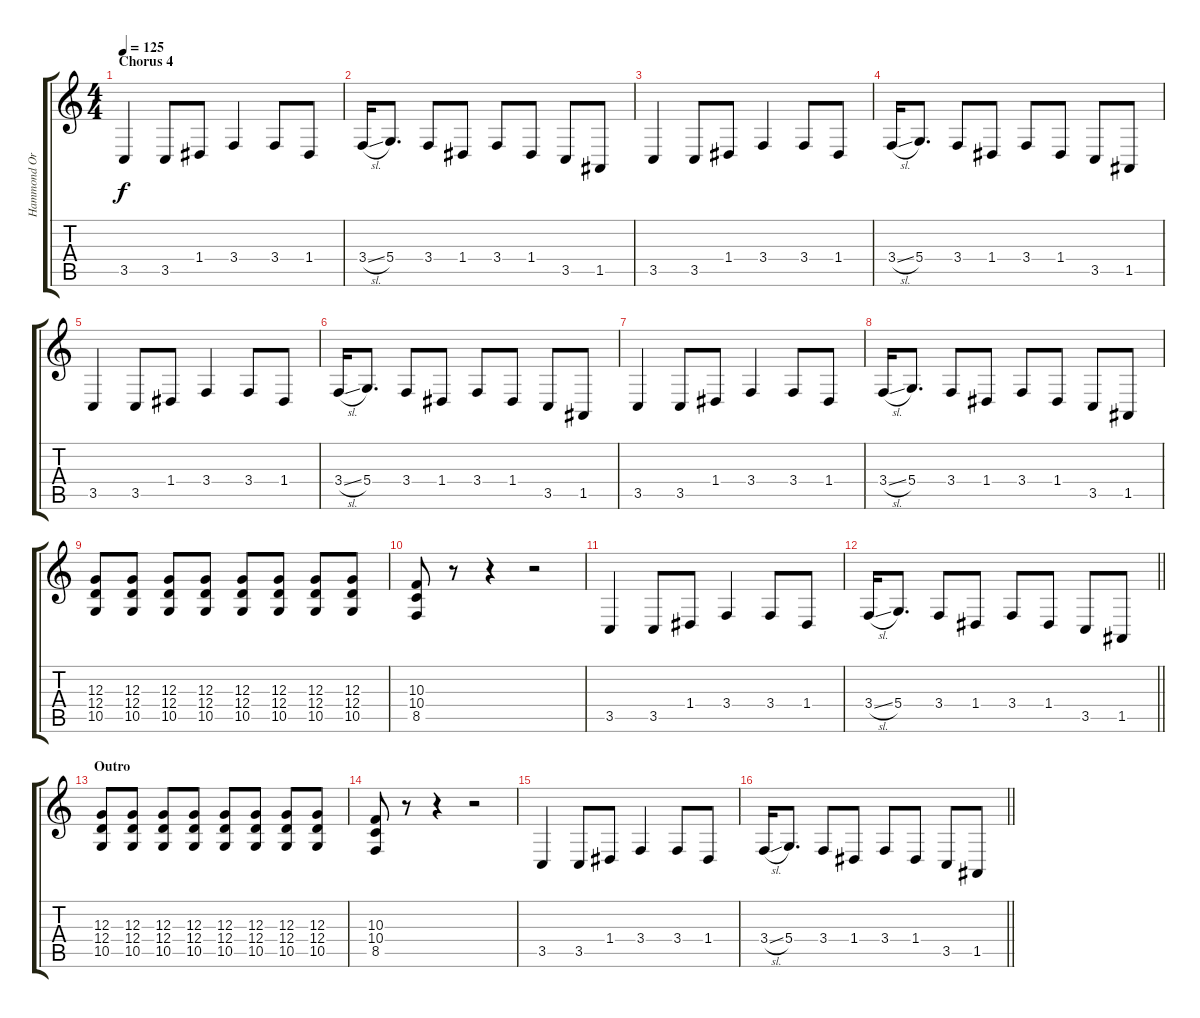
\track ("Hammond Organ" "Hammond Or") {instrument drawbarorgan}
\staff {score tabs}
\tuning (E4 B3 G3 D3 A2 E2) {hide}
\ts (4 4)
\section ("" "Chorus 4")
\tempo 125
\clef g2
\ks c
3.5.4{dy f} 3.5.8 1.4.8 3.4.4 3.4.8 1.4.8 |
3.4{sl}.16 5.4.8{d} 3.4.8 1.4.8 3.4.8 1.4.8 3.5.8 1.5.8 |
3.5.4 3.5.8 1.4.8 3.4.4 3.4.8 1.4.8 |
3.4{sl}.16 5.4.8{d} 3.4.8 1.4.8 3.4.8 1.4.8 3.5.8 1.5.8 |
3.5.4 3.5.8 1.4.8 3.4.4 3.4.8 1.4.8 |
3.4{sl}.16 5.4.8{d} 3.4.8 1.4.8 3.4.8 1.4.8 3.5.8 1.5.8 |
3.5.4 3.5.8 1.4.8 3.4.4 3.4.8 1.4.8 |
3.4{sl}.16 5.4.8{d} 3.4.8 1.4.8 3.4.8 1.4.8 3.5.8 1.5.8 |
(12.3 12.4 10.5).8 (12.3 12.4 10.5).8 (12.3 12.4 10.5).8 (12.3 12.4 10.5).8 (12.3 12.4 10.5).8 (12.3 12.4 10.5).8 (12.3 12.4 10.5).8 (12.3 12.4 10.5).8 |
(10.3 10.4 8.5).8 r.8 r.4 r.2 |
3.5.4 3.5.8 1.4.8 3.4.4 3.4.8 1.4.8 |
\barLineRight lightlight
3.4{sl}.16 5.4.8{d} 3.4.8 1.4.8 3.4.8 1.4.8 3.5.8 1.5.8 |
\section ("" "Outro")
(12.3 12.4 10.5).8 (12.3 12.4 10.5).8 (12.3 12.4 10.5).8 (12.3 12.4 10.5).8 (12.3 12.4 10.5).8 (12.3 12.4 10.5).8 (12.3 12.4 10.5).8 (12.3 12.4 10.5).8 |
(10.3 10.4 8.5).8 r.8 r.4 r.2 |
3.5.4 3.5.8 1.4.8 3.4.4 3.4.8 1.4.8 |
\barLineRight lightlight
3.4{sl}.16 5.4.8{d} 3.4.8 1.4.8 3.4.8 1.4.8 3.5.8 1.5.8
